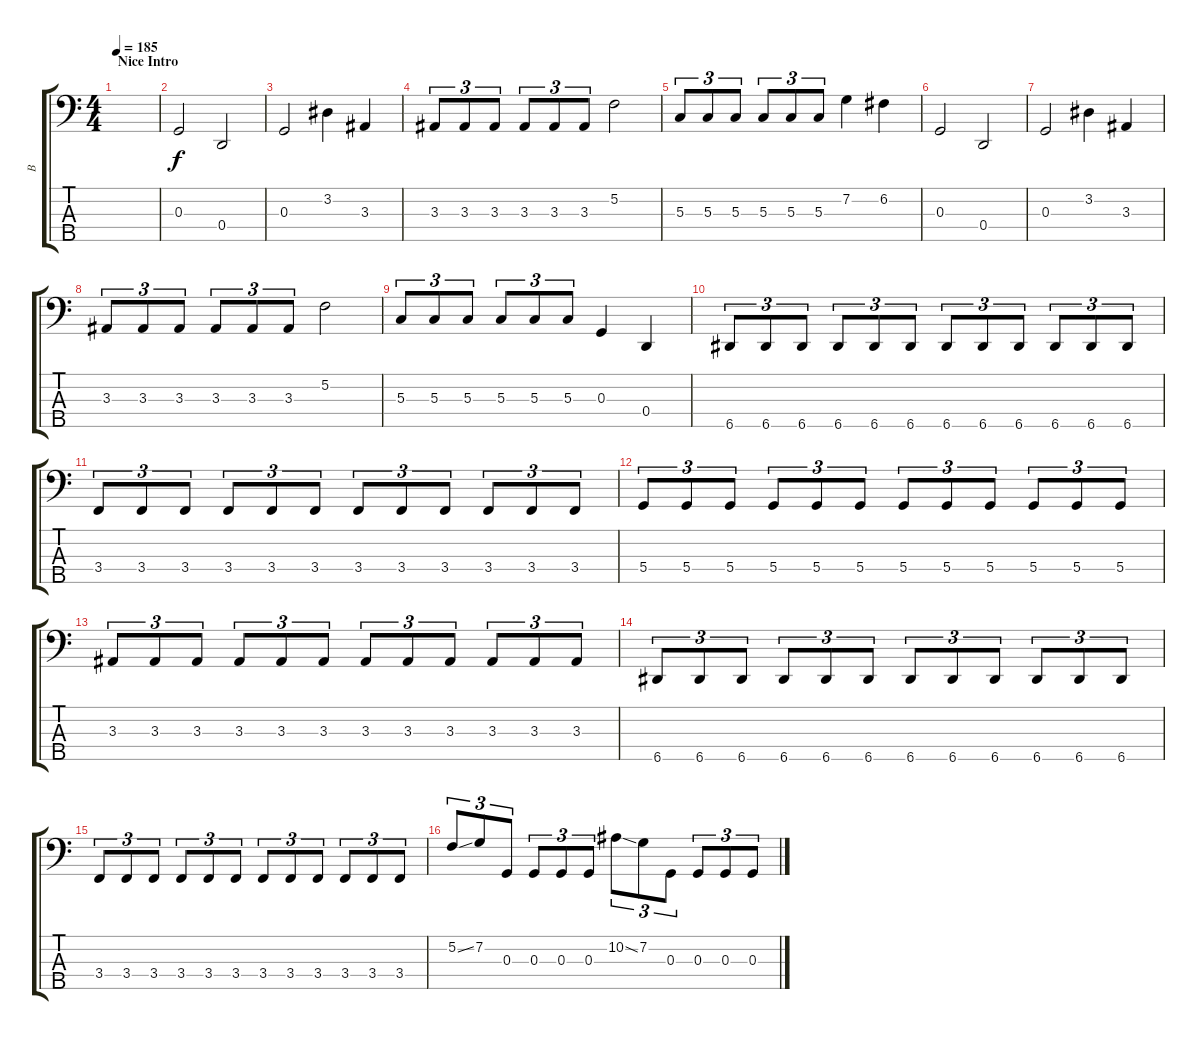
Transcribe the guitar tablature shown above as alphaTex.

\track ("B" "B") {instrument electricbasspick}
\staff {score tabs}
\tuning (F2 C2 G1 D1 A0) {hide}
\ts (4 4)
\section ("" "Nice Intro")
\tempo 185
\clef f4
\ks c
|
0.3.2 0.4.2 |
0.3.2 3.2.4 3.3.4 |
3.3.8{tu (3 2)} 3.3.8{tu (3 2)} 3.3.8{tu (3 2)} 3.3.8{tu (3 2)} 3.3.8{tu (3 2)} 3.3.8{tu (3 2)} 5.2.2 |
5.3.8{tu (3 2)} 5.3.8{tu (3 2)} 5.3.8{tu (3 2)} 5.3.8{tu (3 2)} 5.3.8{tu (3 2)} 5.3.8{tu (3 2)} 7.2.4 6.2.4 |
0.3.2 0.4.2 |
0.3.2 3.2.4 3.3.4 |
3.3.8{tu (3 2)} 3.3.8{tu (3 2)} 3.3.8{tu (3 2)} 3.3.8{tu (3 2)} 3.3.8{tu (3 2)} 3.3.8{tu (3 2)} 5.2.2 |
5.3.8{tu (3 2)} 5.3.8{tu (3 2)} 5.3.8{tu (3 2)} 5.3.8{tu (3 2)} 5.3.8{tu (3 2)} 5.3.8{tu (3 2)} 0.3.4 0.4.4 |
6.5.8{tu (3 2)} 6.5.8{tu (3 2)} 6.5.8{tu (3 2)} 6.5.8{tu (3 2)} 6.5.8{tu (3 2)} 6.5.8{tu (3 2)} 6.5.8{tu (3 2)} 6.5.8{tu (3 2)} 6.5.8{tu (3 2)} 6.5.8{tu (3 2)} 6.5.8{tu (3 2)} 6.5.8{tu (3 2)} |
3.4.8{tu (3 2)} 3.4.8{tu (3 2)} 3.4.8{tu (3 2)} 3.4.8{tu (3 2)} 3.4.8{tu (3 2)} 3.4.8{tu (3 2)} 3.4.8{tu (3 2)} 3.4.8{tu (3 2)} 3.4.8{tu (3 2)} 3.4.8{tu (3 2)} 3.4.8{tu (3 2)} 3.4.8{tu (3 2)} |
5.4.8{tu (3 2)} 5.4.8{tu (3 2)} 5.4.8{tu (3 2)} 5.4.8{tu (3 2)} 5.4.8{tu (3 2)} 5.4.8{tu (3 2)} 5.4.8{tu (3 2)} 5.4.8{tu (3 2)} 5.4.8{tu (3 2)} 5.4.8{tu (3 2)} 5.4.8{tu (3 2)} 5.4.8{tu (3 2)} |
3.3.8{tu (3 2)} 3.3.8{tu (3 2)} 3.3.8{tu (3 2)} 3.3.8{tu (3 2)} 3.3.8{tu (3 2)} 3.3.8{tu (3 2)} 3.3.8{tu (3 2)} 3.3.8{tu (3 2)} 3.3.8{tu (3 2)} 3.3.8{tu (3 2)} 3.3.8{tu (3 2)} 3.3.8{tu (3 2)} |
6.5.8{tu (3 2)} 6.5.8{tu (3 2)} 6.5.8{tu (3 2)} 6.5.8{tu (3 2)} 6.5.8{tu (3 2)} 6.5.8{tu (3 2)} 6.5.8{tu (3 2)} 6.5.8{tu (3 2)} 6.5.8{tu (3 2)} 6.5.8{tu (3 2)} 6.5.8{tu (3 2)} 6.5.8{tu (3 2)} |
3.4.8{tu (3 2)} 3.4.8{tu (3 2)} 3.4.8{tu (3 2)} 3.4.8{tu (3 2)} 3.4.8{tu (3 2)} 3.4.8{tu (3 2)} 3.4.8{tu (3 2)} 3.4.8{tu (3 2)} 3.4.8{tu (3 2)} 3.4.8{tu (3 2)} 3.4.8{tu (3 2)} 3.4.8{tu (3 2)} |
5.2{ss}.8{tu (3 2)} 7.2.8{tu (3 2)} 0.3.8{tu (3 2)} 0.3.8{tu (3 2)} 0.3.8{tu (3 2)} 0.3.8{tu (3 2)} 10.2{ss}.8{tu (3 2)} 7.2.8{tu (3 2)} 0.3.8{tu (3 2)} 0.3.8{tu (3 2)} 0.3.8{tu (3 2)} 0.3.8{tu (3 2)}
